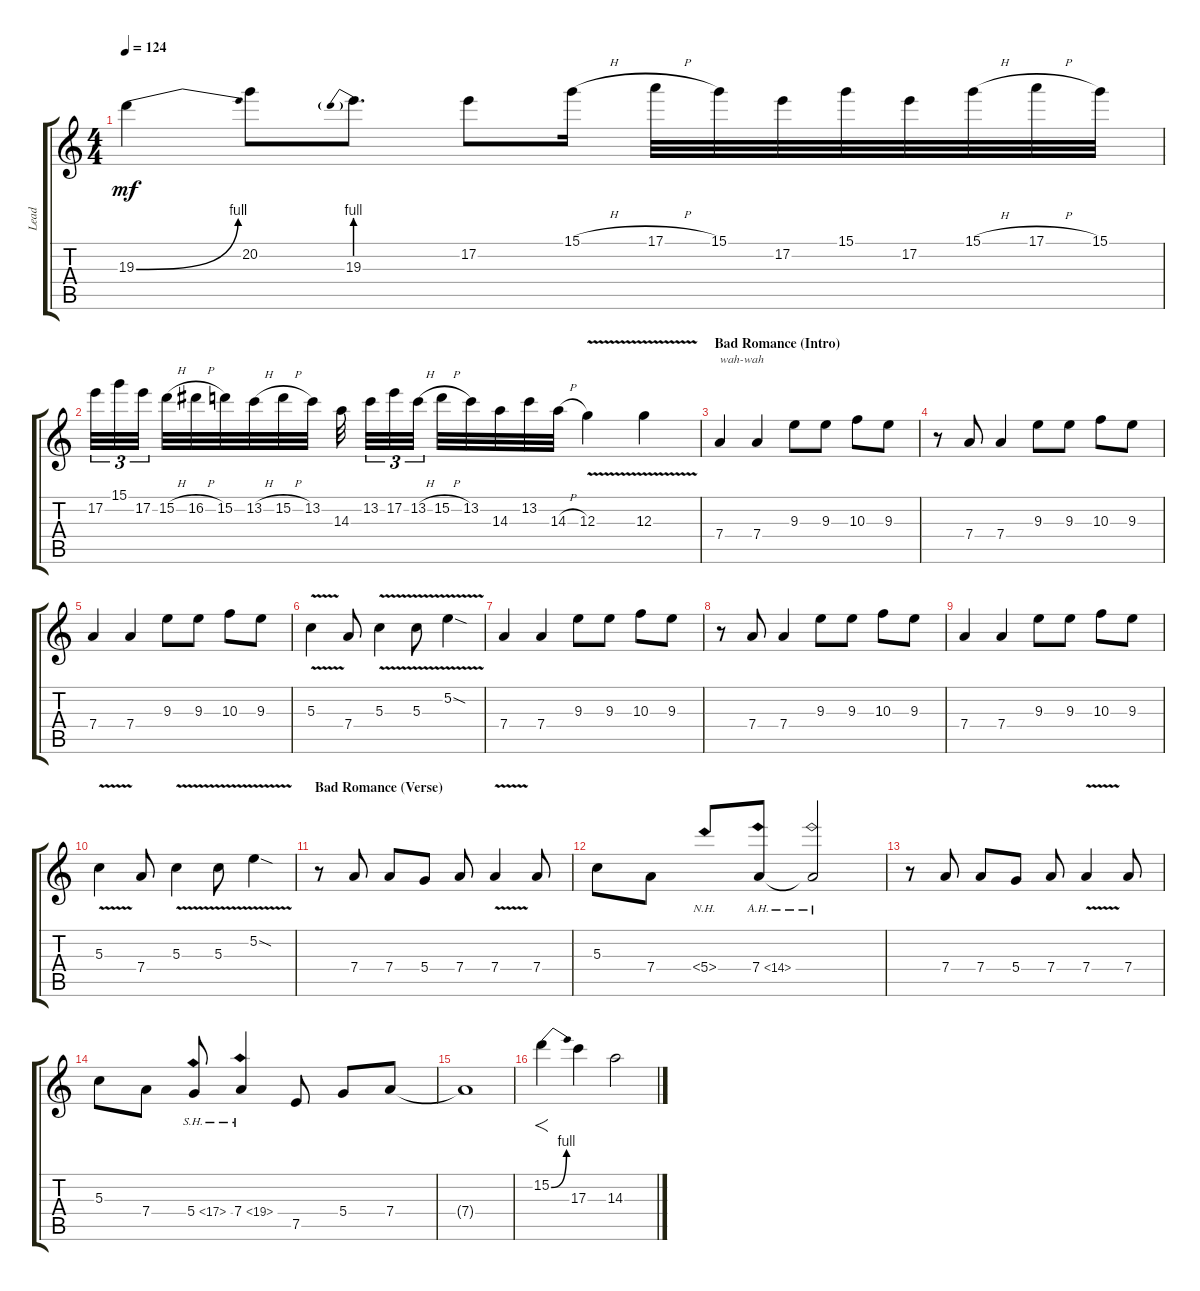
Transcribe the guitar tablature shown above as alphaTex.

\track ("Lead" "Lead") {instrument distortionguitar}
\staff {score tabs}
\tuning (E4 B3 G3 D3 A2 E2) {hide}
\ts (4 4)
\tempo 124
\clef g2
\ks c
19.3{be (bend 0 0 60 4)}.4{dy mf} 20.2.8 19.3{be (prebend 0 4 60 4)}.8{d} 17.2.8 15.1{h}.16 17.1{h}.32 15.1.32 17.2.32 15.1.32 17.2.32 15.1{h}.32 17.1{h}.32 15.1.32 |
17.2.32{tu (3 2)} 15.1.32{tu (3 2)} 17.2.32{tu (3 2)} 15.2{h}.32 16.2{h}.32 15.2.32 13.2{h}.32 15.2{h}.32 13.2.32 14.3.32 13.2.32{tu (3 2)} 17.2.32{tu (3 2)} 13.2{h}.32{tu (3 2)} 15.2{h}.32 13.2.32 14.3.32 13.2.32 14.3{h}.32 12.3{v}.4 12.3{v}.4 |
\section ("" "Bad Romance (Intro)")
7.4.4{txt "wah-wah"} 7.4.4 9.3.8 9.3.8 10.3.8 9.3.8 |
r.8 7.4.8 7.4.4 9.3.8 9.3.8 10.3.8 9.3.8 |
7.4.4 7.4.4 9.3.8 9.3.8 10.3.8 9.3.8 |
5.3{v}.4 7.4.8 5.3{v}.4 5.3{v}.8 5.2{v sod}.4 |
7.4.4 7.4.4 9.3.8 9.3.8 10.3.8 9.3.8 |
r.8 7.4.8 7.4.4 9.3.8 9.3.8 10.3.8 9.3.8 |
7.4.4 7.4.4 9.3.8 9.3.8 10.3.8 9.3.8 |
5.3{v}.4 7.4.8 5.3{v}.4 5.3{v}.8 5.2{v sod}.4 |
\section ("" "Bad Romance (Verse)")
r.8 7.4.8 7.4.8 5.4.8 7.4.8 7.4{v}.4 7.4.8 |
5.3.8 7.4.8 5.4{nh}.8 7.4{ah 7}.8 7.4{ah 7 t}.2 |
r.8 7.4.8 7.4.8 5.4.8 7.4.8 7.4{v}.4 7.4.8 |
5.3.8 7.4.8 5.4{sh 12}.8 7.4{sh 12}.4 7.5.8 5.4.8 7.4.8 |
7.4{t}.1 |
15.2{be (bend 0 0 60 4)}.4{f} 17.3.4 14.3.2
